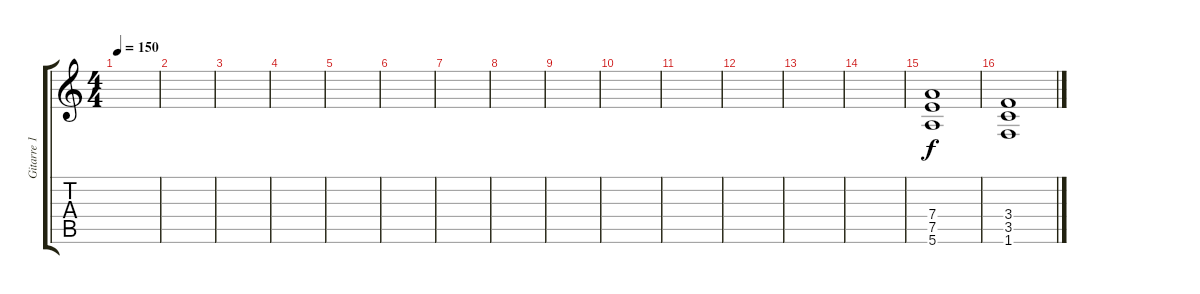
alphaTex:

\track ("Gitarre 1" "Gitarre 1") {instrument distortionguitar}
\staff {score tabs}
\tuning (E4 B3 G3 D3 A2 E2) {hide}
\ts (4 4)
\tempo 150
\clef g2
\ks c
|
|
|
|
|
|
|
|
|
|
|
|
|
|
(7.4 7.5 5.6).1 |
(3.4 3.5 1.6).1
